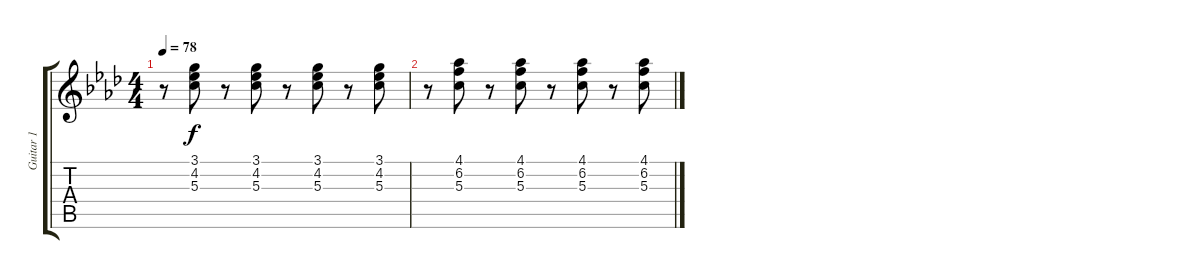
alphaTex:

\track ("Guitar 1" "Guitar 1") {instrument electricguitarclean}
\staff {score tabs}
\tuning (E4 B3 G3 D3 A2 E2) {hide}
\ts (4 4)
\tempo 78
\clef g2
\ks ab
r.8{dy f} (3.1 4.2 5.3).8 r.8 (3.1 4.2 5.3).8 r.8 (3.1 4.2 5.3).8 r.8 (3.1 4.2 5.3).8 |
r.8 (4.1 6.2 5.3).8 r.8 (4.1 6.2 5.3).8 r.8 (4.1 6.2 5.3).8 r.8 (4.1 6.2 5.3).8
